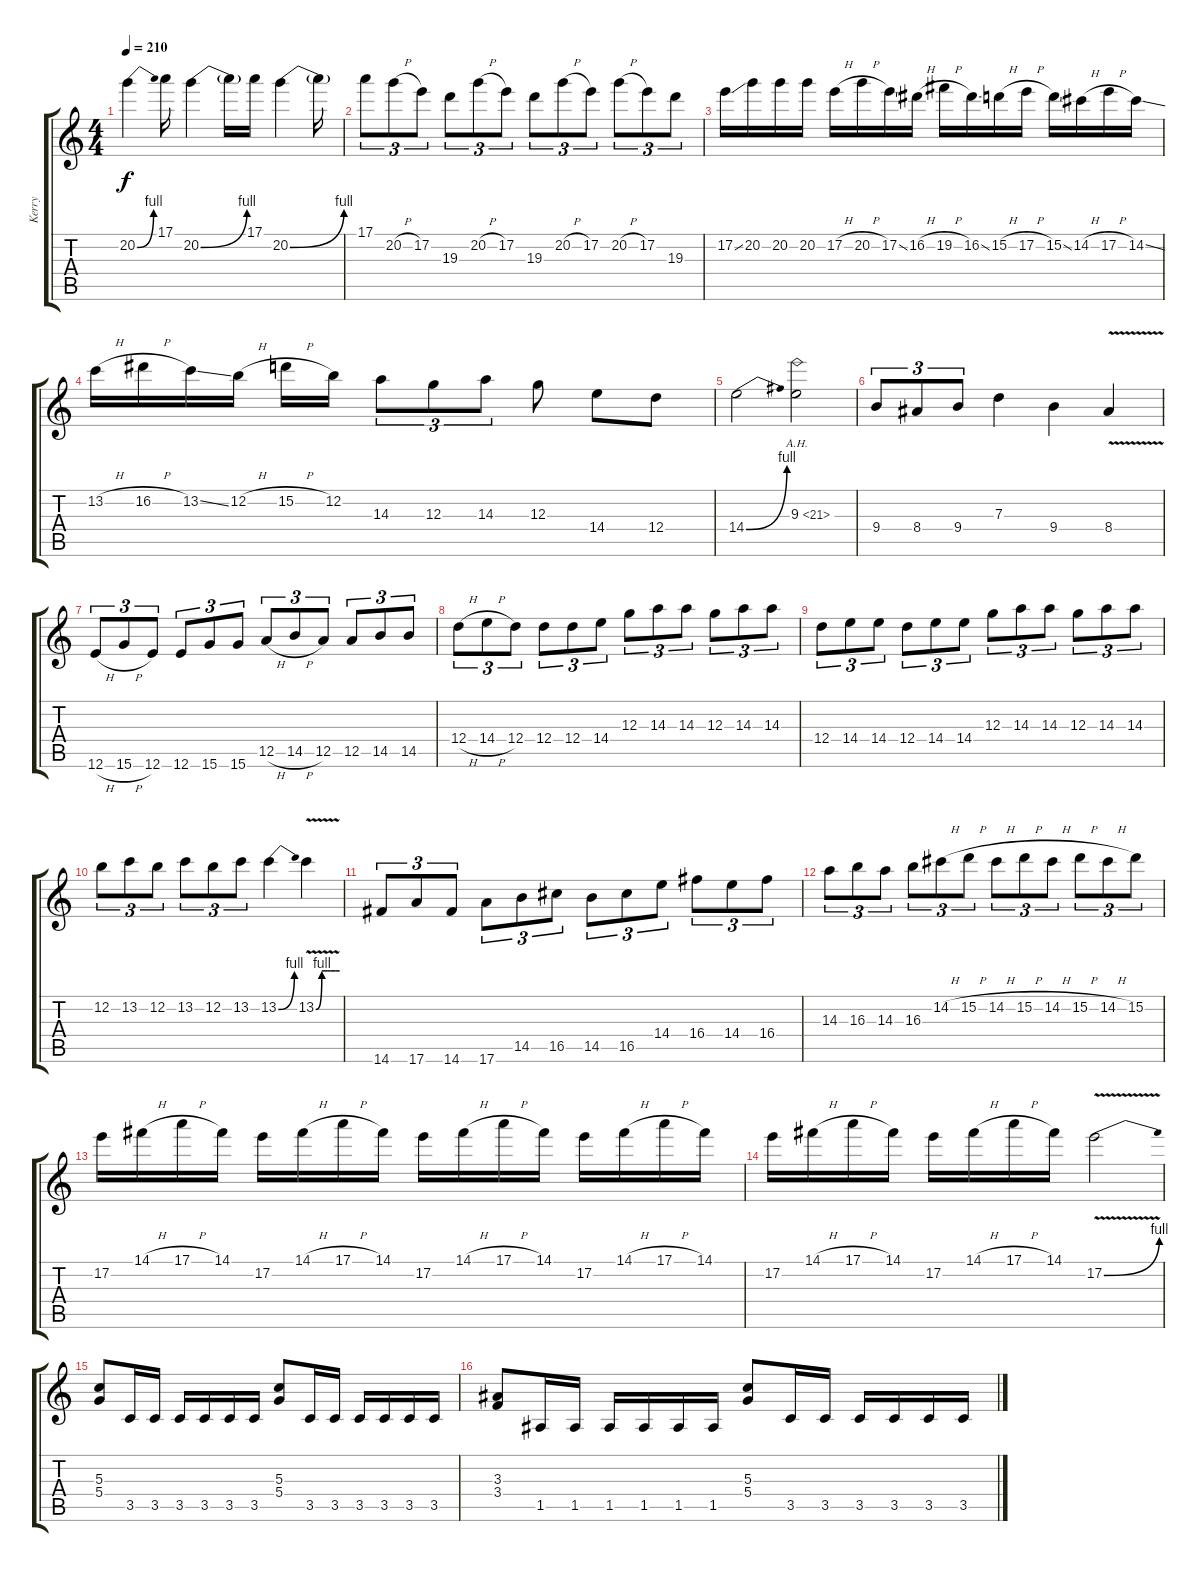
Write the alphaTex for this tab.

\track ("Kerry" "Kerry") {instrument distortionguitar}
\staff {score tabs}
\tuning (E4 B3 G3 D3 A2 E2) {hide}
\ts (4 4)
\tempo 210
\clef g2
\ks c
20.2{be (bend 0 0 60 4)}.4{dy f} 17.1.16 20.2{be (bend 0 0 60 4)}.4 20.2{t}.16 17.1.16 20.2{be (bend 0 0 60 4)}.4 20.2{t}.16 |
17.1.8{tu (3 2)} 20.2{h}.8{tu (3 2)} 17.2.8{tu (3 2)} 19.3.8{tu (3 2)} 20.2{h}.8{tu (3 2)} 17.2.8{tu (3 2)} 19.3.8{tu (3 2)} 20.2{h}.8{tu (3 2)} 17.2.8{tu (3 2)} 20.2{h}.8{tu (3 2)} 17.2.8{tu (3 2)} 19.3.8{tu (3 2)} |
17.2{ss}.16 20.2.16 20.2.16 20.2.16 17.2{h}.16 20.2{h}.16 17.2{ss}.16 16.2{h}.16 19.2{h}.16 16.2{ss}.16 15.2{h}.16 17.2{h}.16 15.2{ss}.16 14.2{h}.16 17.2{h}.16 14.2{ss}.16 |
13.2{h}.16 16.2{h}.16 13.2{ss}.16 12.2{h}.16 15.2{h}.16 12.2.16 14.3.8{tu (3 2)} 12.3.8{tu (3 2)} 14.3.8{tu (3 2)} 12.3.8 14.4.8 12.4.8 |
14.4{be (bend 0 0 60 4)}.2 9.3{ah 12}.2 |
9.4.8{tu (3 2)} 8.4.8{tu (3 2)} 9.4.8{tu (3 2)} 7.3.4 9.4.4 8.4{v}.4 |
12.6{h}.8{tu (3 2)} 15.6{h}.8{tu (3 2)} 12.6.8{tu (3 2)} 12.6.8{tu (3 2)} 15.6.8{tu (3 2)} 15.6.8{tu (3 2)} 12.5{h}.8{tu (3 2)} 14.5{h}.8{tu (3 2)} 12.5.8{tu (3 2)} 12.5.8{tu (3 2)} 14.5.8{tu (3 2)} 14.5.8{tu (3 2)} |
12.4{h}.8{tu (3 2)} 14.4{h}.8{tu (3 2)} 12.4.8{tu (3 2)} 12.4.8{tu (3 2)} 12.4.8{tu (3 2)} 14.4.8{tu (3 2)} 12.3.8{tu (3 2)} 14.3.8{tu (3 2)} 14.3.8{tu (3 2)} 12.3.8{tu (3 2)} 14.3.8{tu (3 2)} 14.3.8{tu (3 2)} |
12.4.8{tu (3 2)} 14.4.8{tu (3 2)} 14.4.8{tu (3 2)} 12.4.8{tu (3 2)} 14.4.8{tu (3 2)} 14.4.8{tu (3 2)} 12.3.8{tu (3 2)} 14.3.8{tu (3 2)} 14.3.8{tu (3 2)} 12.3.8{tu (3 2)} 14.3.8{tu (3 2)} 14.3.8{tu (3 2)} |
12.2.8{tu (3 2)} 13.2.8{tu (3 2)} 12.2.8{tu (3 2)} 13.2.8{tu (3 2)} 12.2.8{tu (3 2)} 13.2.8{tu (3 2)} 13.2{be (bend 0 0 60 4)}.4 13.2{be (custom 0 0 15 4 23 4 30 4 37 4 49 4 60 4) v}.4 |
14.6.8{tu (3 2)} 17.6.8{tu (3 2)} 14.6.8{tu (3 2)} 17.6.8{tu (3 2)} 14.5.8{tu (3 2)} 16.5.8{tu (3 2)} 14.5.8{tu (3 2)} 16.5.8{tu (3 2)} 14.4.8{tu (3 2)} 16.4.8{tu (3 2)} 14.4.8{tu (3 2)} 16.4.8{tu (3 2)} |
14.3.8{tu (3 2)} 16.3.8{tu (3 2)} 14.3.8{tu (3 2)} 16.3.8{tu (3 2)} 14.2{h}.8{tu (3 2)} 15.2{h}.8{tu (3 2)} 14.2{h}.8{tu (3 2)} 15.2{h}.8{tu (3 2)} 14.2{h}.8{tu (3 2)} 15.2{h}.8{tu (3 2)} 14.2{h}.8{tu (3 2)} 15.2.8{tu (3 2)} |
17.2.16 14.1{h}.16 17.1{h}.16 14.1.16 17.2.16 14.1{h}.16 17.1{h}.16 14.1.16 17.2.16 14.1{h}.16 17.1{h}.16 14.1.16 17.2.16 14.1{h}.16 17.1{h}.16 14.1.16 |
17.2.16 14.1{h}.16 17.1{h}.16 14.1.16 17.2.16 14.1{h}.16 17.1{h}.16 14.1.16 17.2{be (bend 0 0 60 4) v}.2 |
(5.3 5.4).8 3.5.16 3.5.16 3.5.16 3.5.16 3.5.16 3.5.16 (5.3 5.4).8 3.5.16 3.5.16 3.5.16 3.5.16 3.5.16 3.5.16 |
(3.3 3.4).8 1.5.16 1.5.16 1.5.16 1.5.16 1.5.16 1.5.16 (5.3 5.4).8 3.5.16 3.5.16 3.5.16 3.5.16 3.5.16 3.5.16
